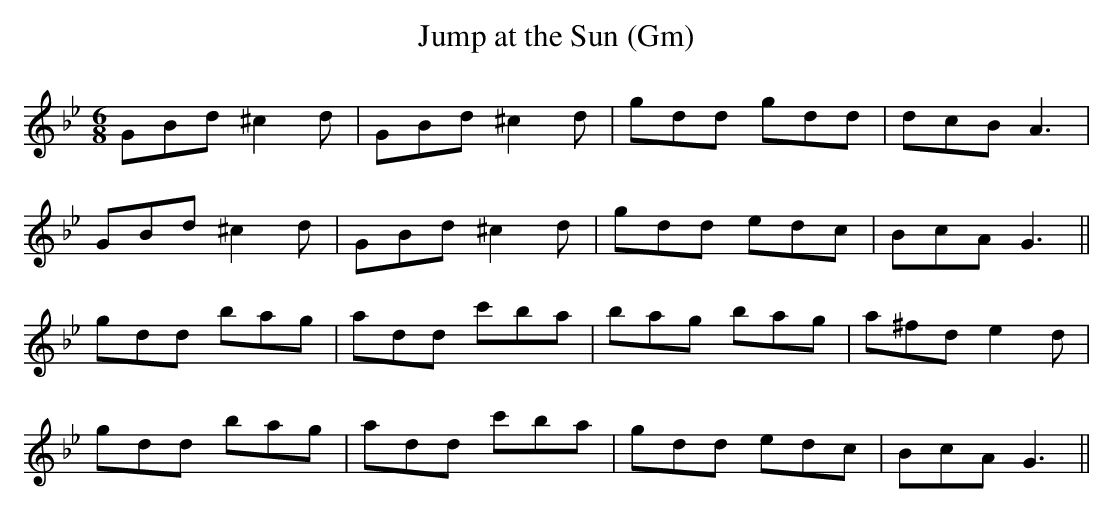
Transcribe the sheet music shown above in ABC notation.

X:1
T:Jump at the Sun (Gm)
M:6/8
L:1/8
K:Gm
GBd ^c2 d|GBd ^c2 d|gdd gdd|dcB A3|
GBd ^c2 d|GBd ^c2 d|gdd edc|BcA G3||
gdd bag | add c'ba | bag bag | a^fd e2 d|
gdd bag | add c'ba | gdd edc | BcA G3||
